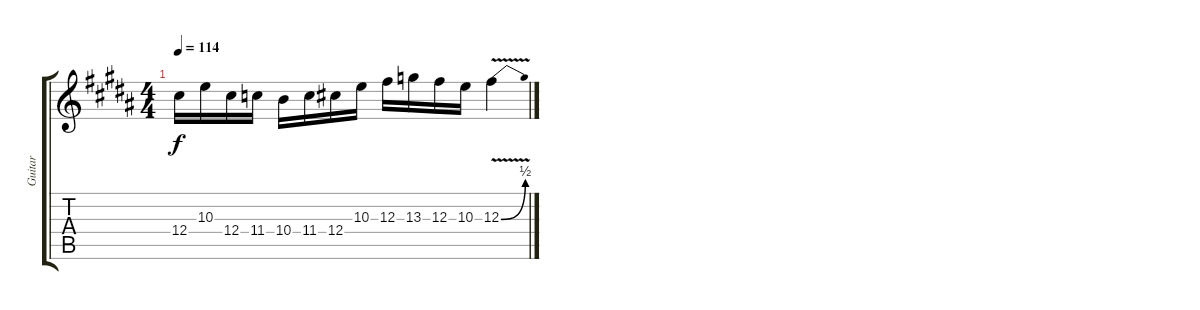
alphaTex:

\track ("Guitar" "Guitar") {instrument distortionguitar}
\staff {score tabs}
\tuning (Eb4 Bb3 Gb3 Db3 Ab2 Eb2) {hide}
\ts (4 4)
\tempo 114
\clef g2
\ks g#minor
12.4.16{dy f} 10.3.16 12.4.16 11.4.16 10.4.16 11.4.16 12.4.16 10.3.16 12.3.16 13.3.16 12.3.16 10.3.16 12.3{be (bend 0 0 60 2) v}.4
